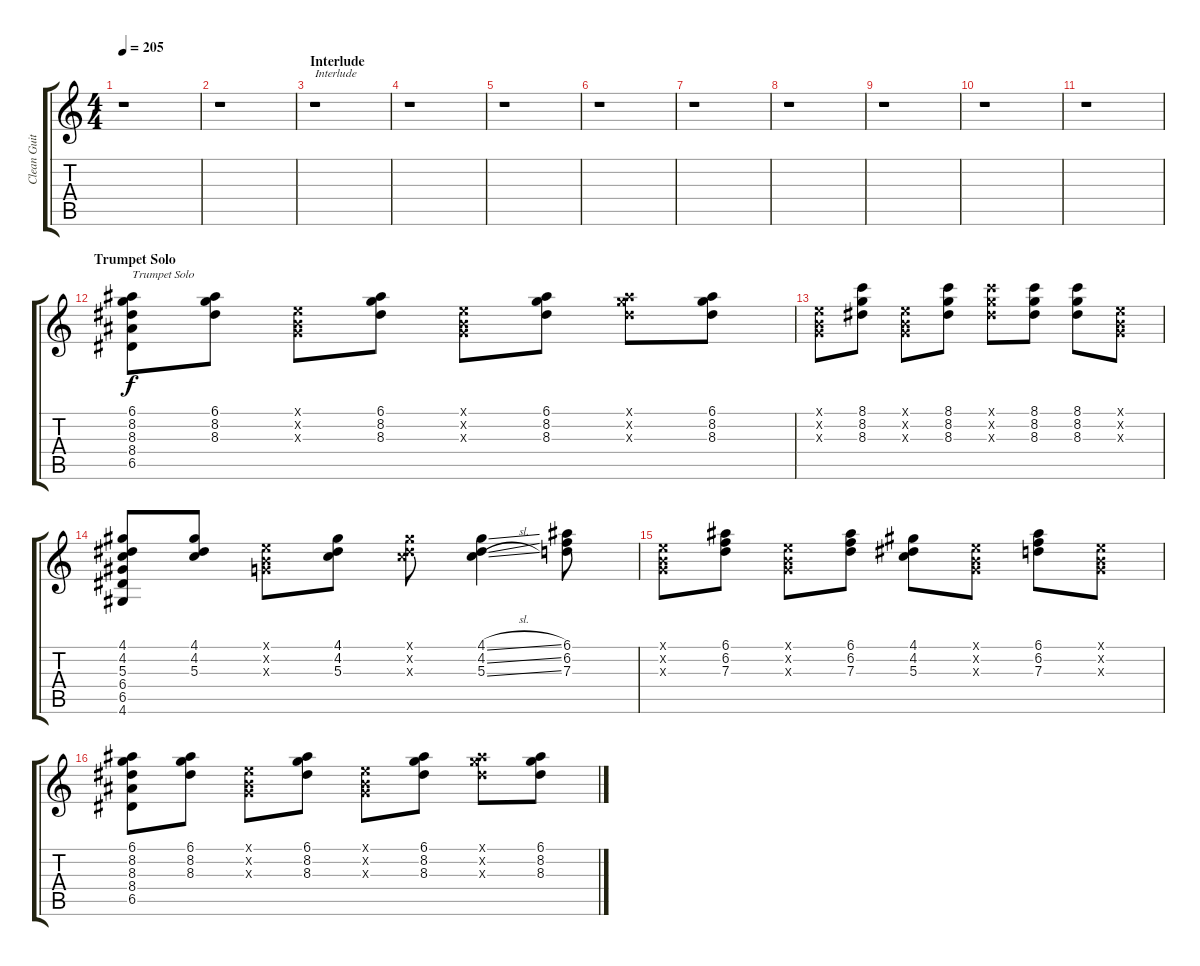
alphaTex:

\track ("Clean Guitar" "Clean Guit") {instrument electricguitarjazz}
\staff {score tabs}
\tuning (E4 B3 G3 D3 A2 E2) {hide}
\ts (4 4)
\tempo 205
\clef g2
\ks c
r.1{dy f} |
r.1 |
\section ("" "Interlude")
r.1{txt "Interlude"} |
r.1 |
r.1 |
r.1 |
r.1 |
r.1 |
r.1 |
r.1 |
r.1 |
\section ("" "Trumpet Solo")
(6.1 8.2 8.3 8.4 6.5).8{txt "Trumpet Solo"} (6.1 8.2 8.3).8 (0.1{x} 0.2{x} 0.3{x}).8 (6.1 8.2 8.3).8 (0.1{x} 0.2{x} 0.3{x}).8 (6.1 8.2 8.3).8 (6.1{x} 8.2{x} 8.3{x}).8 (6.1 8.2 8.3).8 |
(0.1{x} 0.2{x} 0.3{x}).8 (8.1 8.2 8.3).8 (0.1{x} 0.2{x} 0.3{x}).8 (8.1 8.2 8.3).8 (8.1{x} 8.2{x} 8.3{x}).8 (8.1 8.2 8.3).8 (8.1 8.2 8.3).8 (0.1{x} 0.2{x} 0.3{x}).8 |
(4.1 4.2 5.3 6.4 6.5 4.6).8 (4.1 4.2 5.3).8 (0.1{x} 0.2{x} 0.3{x}).8 (4.1 4.2 5.3).8 (4.1{x} 4.2{x} 5.3{x}).8 (4.1{sl} 4.2{sl} 5.3{sl}).4 (6.1 6.2 7.3).8 |
(0.1{x} 0.2{x} 0.3{x}).8 (6.1 6.2 7.3).8 (0.1{x} 0.2{x} 0.3{x}).8 (6.1 6.2 7.3).8 (4.1 4.2 5.3).8 (0.1{x} 0.2{x} 0.3{x}).8 (6.1 6.2 7.3).8 (0.1{x} 0.2{x} 0.3{x}).8 |
(6.1 8.2 8.3 8.4 6.5).8 (6.1 8.2 8.3).8 (0.1{x} 0.2{x} 0.3{x}).8 (6.1 8.2 8.3).8 (0.1{x} 0.2{x} 0.3{x}).8 (6.1 8.2 8.3).8 (6.1{x} 8.2{x} 8.3{x}).8 (6.1 8.2 8.3).8
